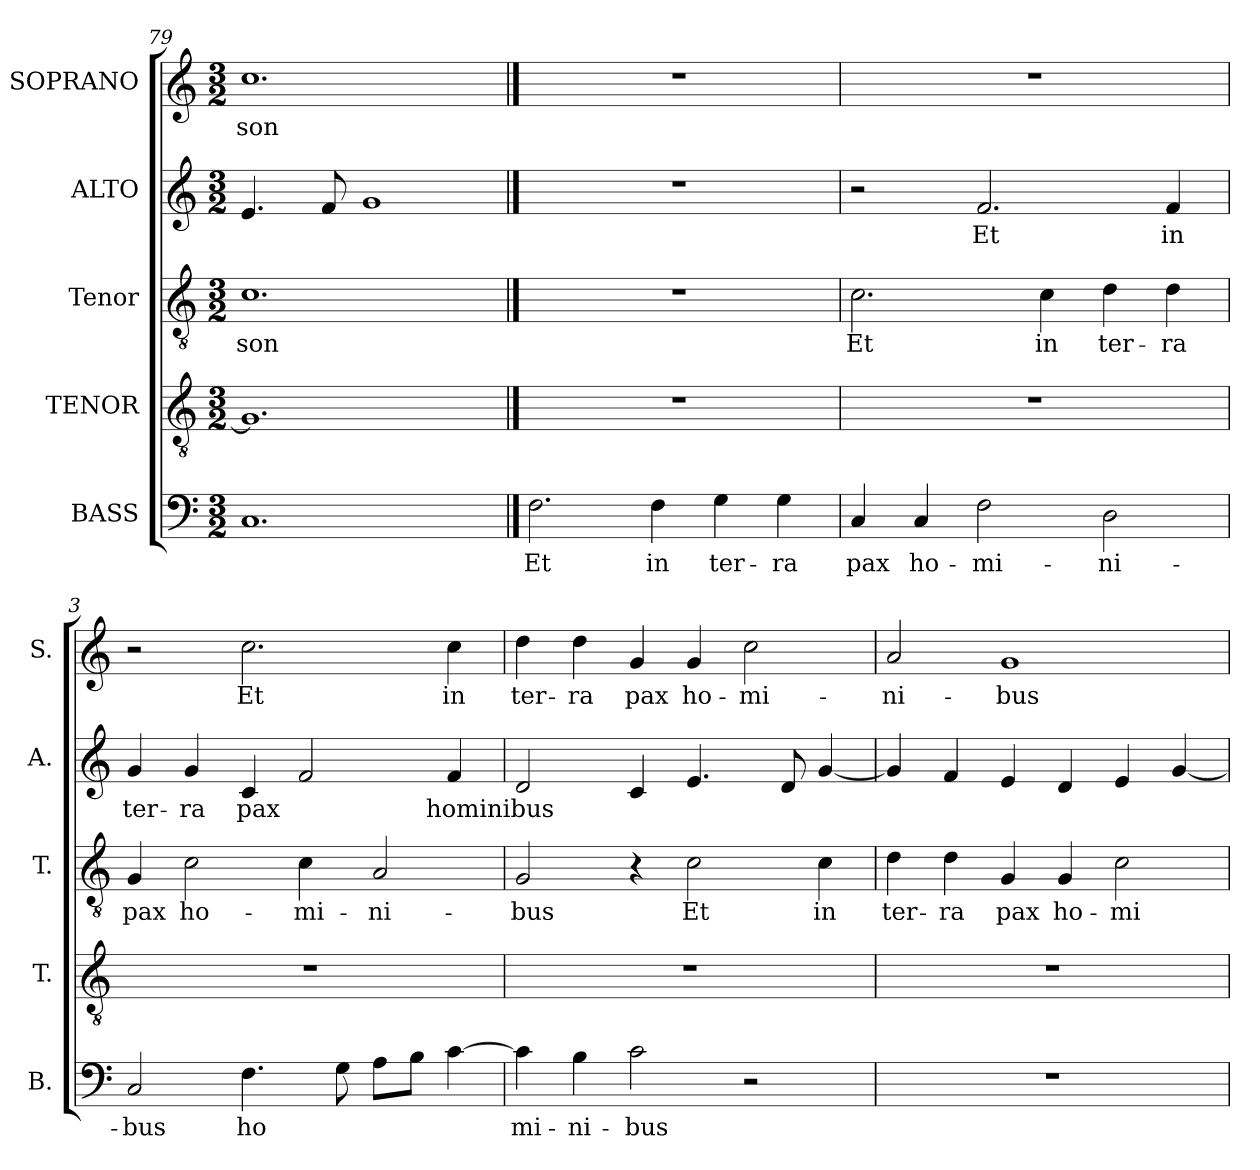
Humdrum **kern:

**kern	**text	**kern	**kern	**text	**kern	**text	**kern	**text
*part5	*part5	*part4	*part3	*part3	*part2	*part2	*part1	*part1
*staff5	*staff5	*staff4	*staff3	*staff3	*staff2	*staff2	*staff1	*staff1
*I"BASS	*	*I"TENOR	*I"Tenor	*	*I"ALTO	*	*I"SOPRANO	*
*I'B.	*	*I'T.	*I'T.	*	*I'A.	*	*I'S.	*
*clefF4	*	*clefGv2	*clefGv2	*	*clefG2	*	*clefG2	*
*	*	*ITrd7c12	*ITrd7c12	*	*	*	*	*
*k[]	*	*k[]	*k[]	*	*k[]	*	*k[]	*
*C:	*	*C:	*C:	*	*C:	*	*C:	*
*M3/2	*	*M3/2	*M3/2	*	*M3/2	*	*M3/2	*
=79	=79	=79	=79	=79	=79	=79	=79	=79
!	!	!	!	!LO:LY:b:color=#000000	!	!	!	!
!	!	!	!	!	!	!	!	!LO:LY:b:color=#000000
1.Ci	.	1.GGi]	1.Ci	son	4.ei/	.	1.cci	son
.	.	.	.	.	8fi/	.	.	.
.	.	.	.	.	1gi	.	.	.
!!LO:PB:g=z
==1	==1	==1	==1	==1	==1	==1	==1	==1
!	!LO:LY:b:color=#000000	!LO:N:vis=1	!LO:N:vis=1	!	!LO:N:vis=1	!	!LO:N:vis=1	!
2.Fi\	Et	1.r	1.r	.	1.r	.	1.r	.
!	!LO:LY:b:color=#000000	!	!	!	!	!	!	!
4Fi\	in	.	.	.	.	.	.	.
!	!LO:LY:b:color=#000000	!	!	!	!	!	!	!
4Gi\	ter-	.	.	.	.	.	.	.
!	!LO:LY:b:color=#000000	!	!	!	!	!	!	!
4Gi\	-ra	.	.	.	.	.	.	.
=2	=2	=2	=2	=2	=2	=2	=2	=2
!	!LO:LY:b:color=#000000	!LO:N:vis=1	!	!	!	!	!	!
!	!	!	!	!LO:LY:b:color=#000000	!	!	!LO:N:vis=1	!
4Ci/	pax	1.r	2.Ci\	Et	2r	.	1.r	.
!	!LO:LY:b:color=#000000	!	!	!	!	!	!	!
4Ci/	ho-	.	.	.	.	.	.	.
!	!LO:LY:b:color=#000000	!	!	!	!	!	!	!
!	!	!	!	!	!	!LO:LY:b:color=#000000	!	!
2Fi\	-mi-	.	.	.	2.fi/	Et	.	.
!	!	!	!	!LO:LY:b:color=#000000	!	!	!	!
.	.	.	4Ci\	in	.	.	.	.
!	!LO:LY:b:color=#000000	!	!	!	!	!	!	!
!	!	!	!	!LO:LY:b:color=#000000	!	!	!	!
2Di\	-ni-	.	4Di\	ter-	.	.	.	.
!	!	!	!	!LO:LY:b:color=#000000	!	!	!	!
!	!	!	!	!	!	!LO:LY:b:color=#000000	!	!
.	.	.	4Di\	-ra	4fi/	in	.	.
=3	=3	=3	=3	=3	=3	=3	=3	=3
!	!LO:LY:b:color=#000000	!LO:N:vis=1	!	!	!	!	!	!
!	!	!	!	!LO:LY:b:color=#000000	!	!	!	!
!	!	!	!	!	!	!LO:LY:b:color=#000000	!	!
2Ci/	-bus	1.r	4GGi/	pax	4gi/	ter-	2r	.
!	!	!	!	!LO:LY:b:color=#000000	!	!	!	!
!	!	!	!	!	!	!LO:LY:b:color=#000000	!	!
.	.	.	2Ci\	ho-	4gi/	-ra	.	.
!	!LO:LY:b:color=#000000	!	!	!	!	!	!	!
!	!	!	!	!	!	!LO:LY:b:color=#000000	!	!
!	!	!	!	!	!	!	!	!LO:LY:b:color=#000000
4.Fi\	ho	.	.	.	4ci/	pax	2.cci\	Et
!	!	!	!	!LO:LY:b:color=#000000	!	!	!	!
.	.	.	4Ci\	-mi-	2fi/	.	.	.
8Gi\	.	.	.	.	.	.	.	.
!	!	!	!	!LO:LY:b:color=#000000	!	!	!	!
8Ai\L	.	.	2AAi/	-ni-	.	.	.	.
8Bi\J	.	.	.	.	.	.	.	.
!	!	!	!	!	!	!LO:LY:b:color=#000000	!	!
!	!	!	!	!	!	!	!	!LO:LY:b:color=#000000
[4ci\	.	.	.	.	4fi/	hominibus	4cci\	in
=4	=4	=4	=4	=4	=4	=4	=4	=4
!	!LO:LY:b:color=#000000	!LO:N:vis=1	!	!	!	!	!	!
!	!	!	!	!LO:LY:b:color=#000000	!	!	!	!
!	!	!	!	!	!	!	!	!LO:LY:b:color=#000000
4ci\]	mi-	1.r	2GGi/	-bus	2di/	.	4ddi\	ter-
!	!LO:LY:b:color=#000000	!	!	!	!	!	!	!
!	!	!	!	!	!	!	!	!LO:LY:b:color=#000000
4Bi\	-ni-	.	.	.	.	.	4ddi\	-ra
!	!LO:LY:b:color=#000000	!	!	!	!	!	!	!
!	!	!	!	!	!	!	!	!LO:LY:b:color=#000000
2ci\	-bus	.	4r	.	4ci/	.	4gi/	pax
!	!	!	!	!LO:LY:b:color=#000000	!	!	!	!
!	!	!	!	!	!	!	!	!LO:LY:b:color=#000000
.	.	.	2Ci\	Et	4.ei/	.	4gi/	ho-
!	!	!	!	!	!	!	!	!LO:LY:b:color=#000000
2r	.	.	.	.	.	.	2cci\	-mi-
.	.	.	.	.	8di/	.	.	.
!	!	!	!	!LO:LY:b:color=#000000	!	!	!	!
.	.	.	4Ci\	in	[4gi/	.	.	.
!!LO:LB:g=z
=5	=5	=5	=5	=5	=5	=5	=5	=5
!LO:N:vis=1	!	!LO:N:vis=1	!	!	!	!	!	!
!	!	!	!	!LO:LY:b:color=#000000	!	!	!	!
!	!	!	!	!	!	!	!	!LO:LY:b:color=#000000
1.r	.	1.r	4Di\	ter-	4gi/]	.	2ai/	-ni-
!	!	!	!	!LO:LY:b:color=#000000	!	!	!	!
.	.	.	4Di\	-ra	4fi/	.	.	.
!	!	!	!	!LO:LY:b:color=#000000	!	!	!	!
!	!	!	!	!	!	!	!	!LO:LY:b:color=#000000
.	.	.	4GGi/	pax	4ei/	.	1gi	-bus
!	!	!	!	!LO:LY:b:color=#000000	!	!	!	!
.	.	.	4GGi/	ho-	4di/	.	.	.
!	!	!	!	!LO:LY:b:color=#000000	!	!	!	!
.	.	.	2Ci\	-mi-	4ei/	.	.	.
.	.	.	.	.	[4gi/	.	.	.
=	=	=	=	=	=	=	=	=
*-	*-	*-	*-	*-	*-	*-	*-	*-
